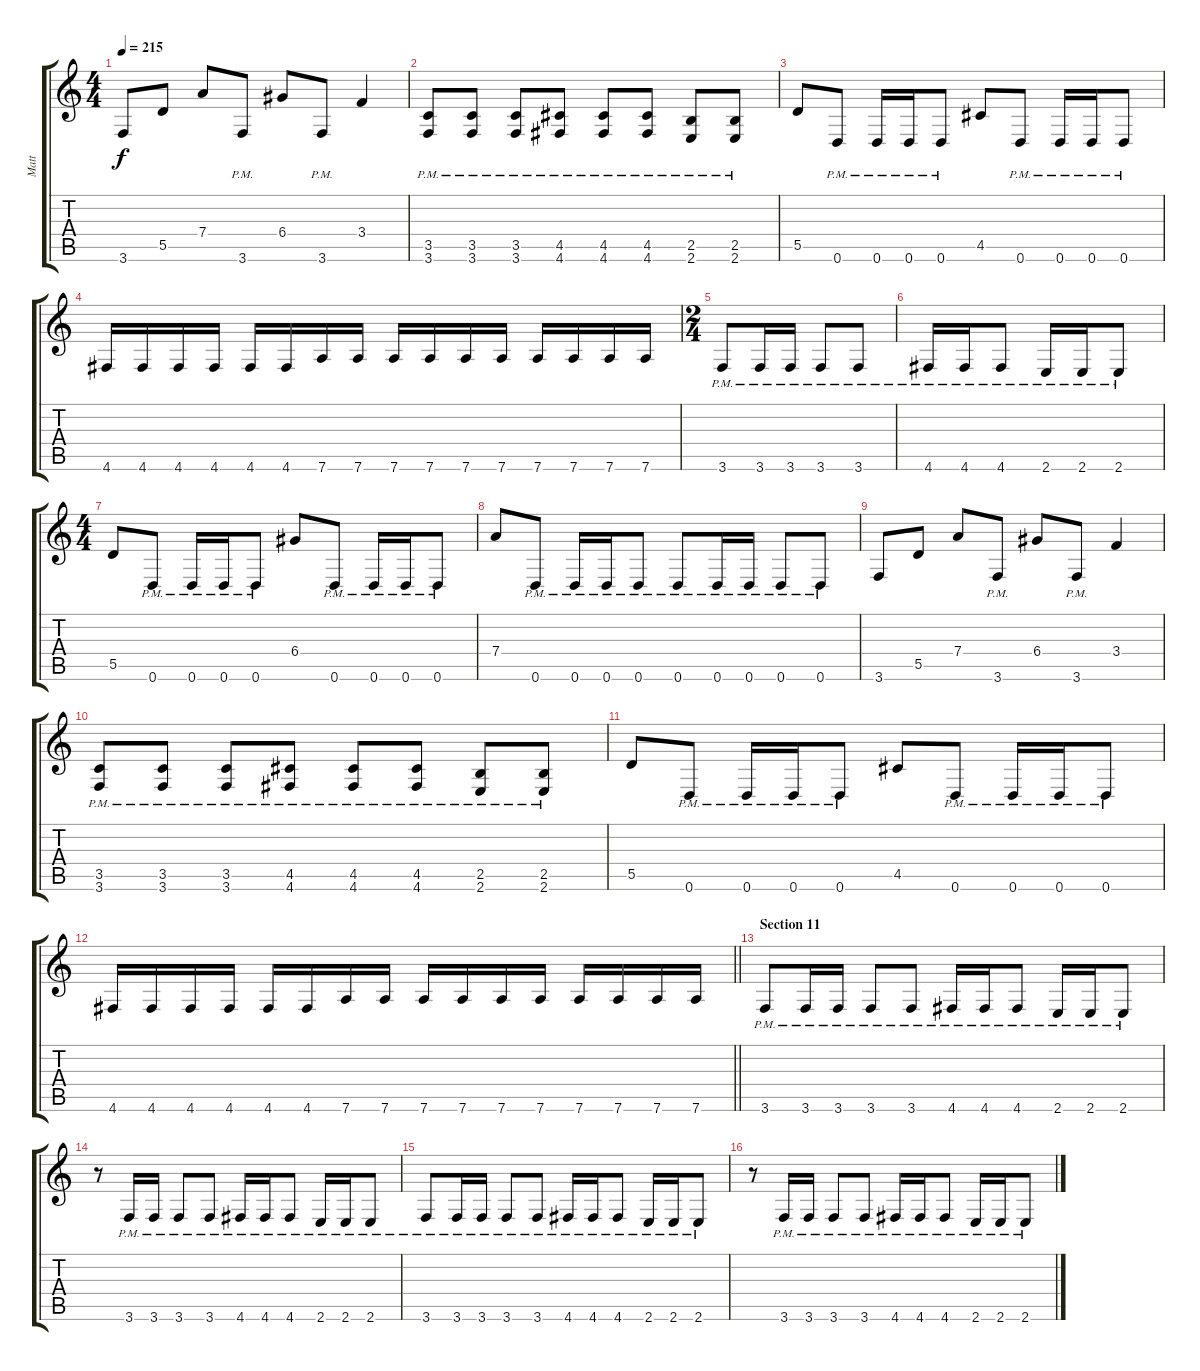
\track ("Matt" "Matt") {instrument distortionguitar}
\staff {score tabs}
\tuning (E4 B3 G3 D3 A2 D2) {hide}
\ts (4 4)
\tempo 215
\clef g2
\ks c
3.6.8{dy f} 5.5.8 7.4.8 3.6{pm}.8 6.4.8 3.6{pm}.8 3.4.4 |
(3.5{pm} 3.6{pm}).8 (3.5{pm} 3.6{pm}).8 (3.5{pm} 3.6{pm}).8 (4.5{pm} 4.6{pm}).8 (4.5{pm} 4.6{pm}).8 (4.5{pm} 4.6{pm}).8 (2.5{pm} 2.6{pm}).8 (2.5{pm} 2.6{pm}).8 |
5.5.8 0.6{pm}.8 0.6{pm}.16 0.6{pm}.16 0.6{pm}.8 4.5.8 0.6{pm}.8 0.6{pm}.16 0.6{pm}.16 0.6{pm}.8 |
4.6.16 4.6.16 4.6.16 4.6.16 4.6.16 4.6.16 7.6.16 7.6.16 7.6.16 7.6.16 7.6.16 7.6.16 7.6.16 7.6.16 7.6.16 7.6.16 |
\ts (2 4)
3.6{pm}.8 3.6{pm}.16 3.6{pm}.16 3.6{pm}.8 3.6{pm}.8 |
4.6{pm}.16 4.6{pm}.16 4.6{pm}.8 2.6{pm}.16 2.6{pm}.16 2.6{pm}.8 |
\ts (4 4)
5.5.8 0.6{pm}.8 0.6{pm}.16 0.6{pm}.16 0.6{pm}.8 6.4.8 0.6{pm}.8 0.6{pm}.16 0.6{pm}.16 0.6{pm}.8 |
7.4.8 0.6{pm}.8 0.6{pm}.16 0.6{pm}.16 0.6{pm}.8 0.6{pm}.8 0.6{pm}.16 0.6{pm}.16 0.6{pm}.8 0.6{pm}.8 |
3.6.8 5.5.8 7.4.8 3.6{pm}.8 6.4.8 3.6{pm}.8 3.4.4 |
(3.5{pm} 3.6{pm}).8 (3.5{pm} 3.6{pm}).8 (3.5{pm} 3.6{pm}).8 (4.5{pm} 4.6{pm}).8 (4.5{pm} 4.6{pm}).8 (4.5{pm} 4.6{pm}).8 (2.5{pm} 2.6{pm}).8 (2.5{pm} 2.6{pm}).8 |
5.5.8 0.6{pm}.8 0.6{pm}.16 0.6{pm}.16 0.6{pm}.8 4.5.8 0.6{pm}.8 0.6{pm}.16 0.6{pm}.16 0.6{pm}.8 |
\barLineRight lightlight
4.6.16 4.6.16 4.6.16 4.6.16 4.6.16 4.6.16 7.6.16 7.6.16 7.6.16 7.6.16 7.6.16 7.6.16 7.6.16 7.6.16 7.6.16 7.6.16 |
\section ("" "Section 11")
3.6{pm}.8 3.6{pm}.16 3.6{pm}.16 3.6{pm}.8 3.6{pm}.8 4.6{pm}.16 4.6{pm}.16 4.6{pm}.8 2.6{pm}.16 2.6{pm}.16 2.6{pm}.8 |
r.8 3.6{pm}.16 3.6{pm}.16 3.6{pm}.8 3.6{pm}.8 4.6{pm}.16 4.6{pm}.16 4.6{pm}.8 2.6{pm}.16 2.6{pm}.16 2.6{pm}.8 |
3.6{pm}.8 3.6{pm}.16 3.6{pm}.16 3.6{pm}.8 3.6{pm}.8 4.6{pm}.16 4.6{pm}.16 4.6{pm}.8 2.6{pm}.16 2.6{pm}.16 2.6{pm}.8 |
r.8 3.6{pm}.16 3.6{pm}.16 3.6{pm}.8 3.6{pm}.8 4.6{pm}.16 4.6{pm}.16 4.6{pm}.8 2.6{pm}.16 2.6{pm}.16 2.6{pm}.8
